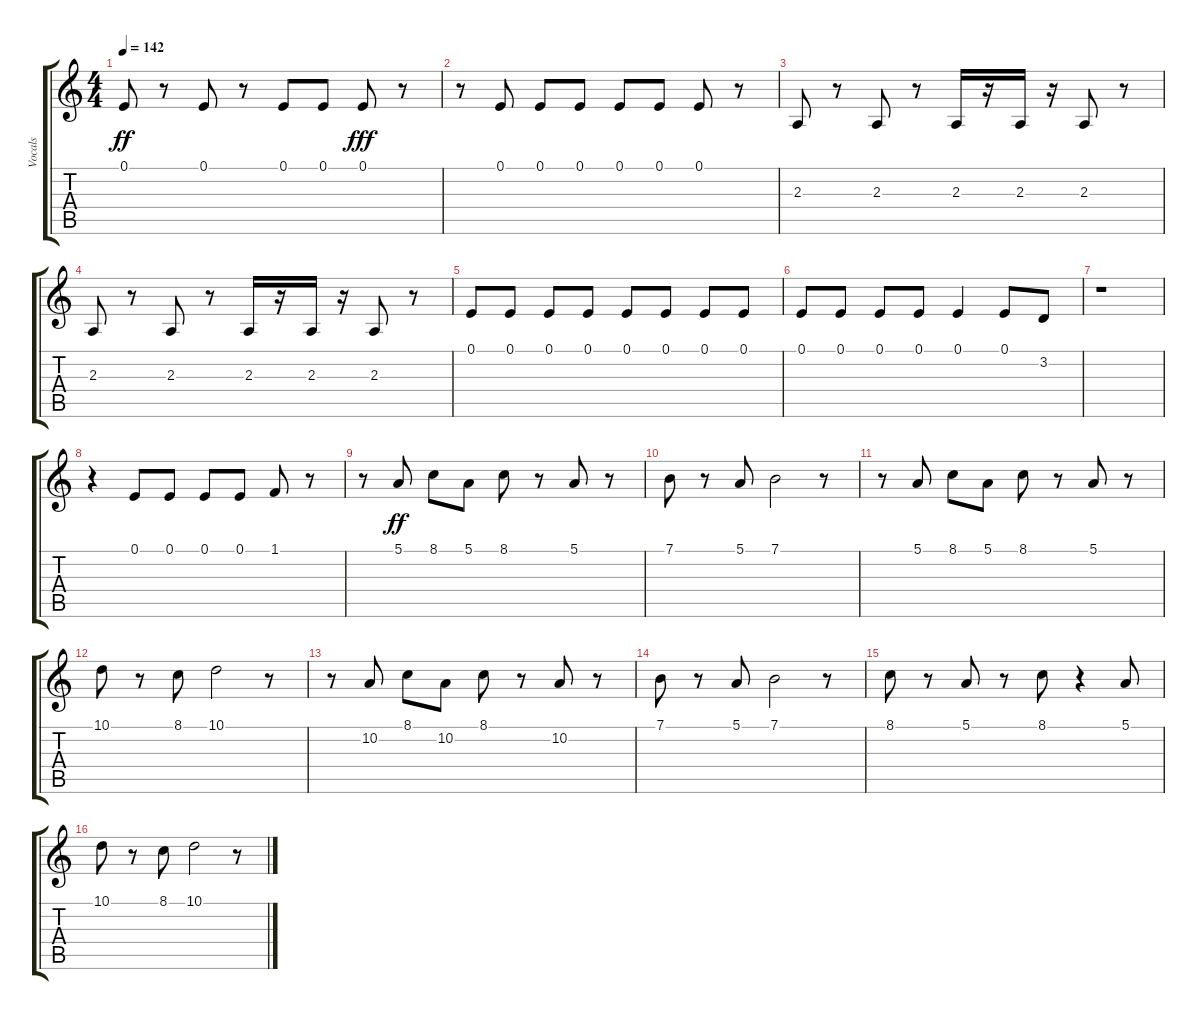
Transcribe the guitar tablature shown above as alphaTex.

\track ("Vocals" "Vocals") {instrument lead1square}
\staff {score tabs}
\tuning (E4 B3 G3 D3 A2 E2) {hide}
\ts (4 4)
\tempo 142
\clef g2
\ks c
0.1.8{dy ff} r.8 0.1.8 r.8 0.1.8 0.1.8 0.1.8{dy fff} r.8 |
r.8 0.1.8 0.1.8 0.1.8 0.1.8 0.1.8 0.1.8 r.8 |
2.3.8 r.8 2.3.8 r.8 2.3.16 r.16 2.3.16 r.16 2.3.8 r.8 |
2.3.8 r.8 2.3.8 r.8 2.3.16 r.16 2.3.16 r.16 2.3.8 r.8 |
0.1.8 0.1.8 0.1.8 0.1.8 0.1.8 0.1.8 0.1.8 0.1.8 |
0.1.8 0.1.8 0.1.8 0.1.8 0.1.4 0.1.8 3.2.8 |
r.1 |
r.4 0.1.8 0.1.8 0.1.8 0.1.8 1.1.8 r.8 |
r.8 5.1.8{dy ff} 8.1.8 5.1.8 8.1.8 r.8 5.1.8 r.8 |
7.1.8 r.8 5.1.8 7.1.2 r.8 |
r.8 5.1.8 8.1.8 5.1.8 8.1.8 r.8 5.1.8 r.8 |
10.1.8 r.8 8.1.8 10.1.2 r.8 |
r.8 10.2.8 8.1.8 10.2.8 8.1.8 r.8 10.2.8 r.8 |
7.1.8 r.8 5.1.8 7.1.2 r.8 |
8.1.8 r.8 5.1.8 r.8 8.1.8 r.4 5.1.8 |
10.1.8 r.8 8.1.8 10.1.2 r.8
